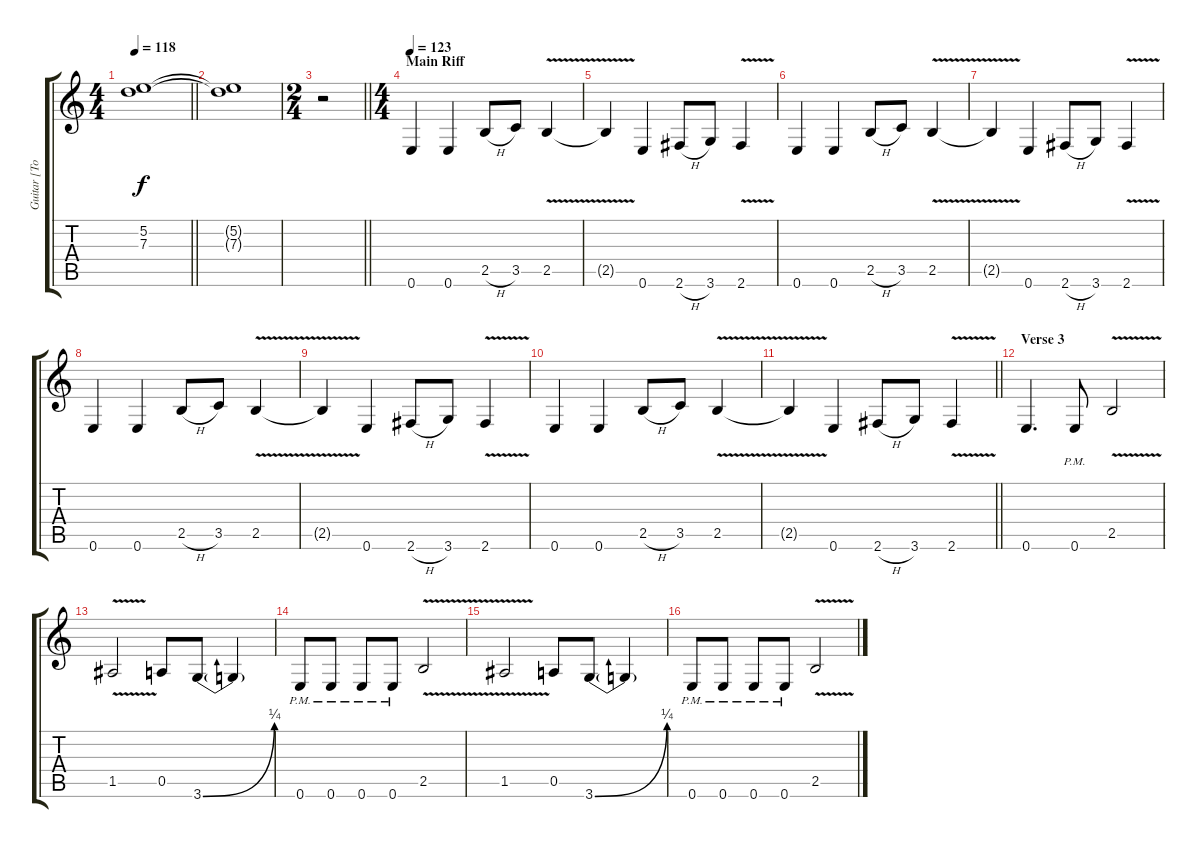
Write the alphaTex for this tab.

\track ("Guitar [Tony Iommi]" "Guitar [To") {instrument distortionguitar}
\staff {score tabs}
\tuning (E4 B3 G3 D3 A2 E2) {hide}
\ts (4 4)
\tempo 118
\clef g2
\barLineRight lightlight
\ks c
(5.2{t} 7.3{t}).1{dy f volume 0} |
\section ("" "")
(5.2{t} 7.3{t}).1 |
\ts (2 4)
\barLineRight lightlight
r.2 |
\ts (4 4)
\section ("" "Main Riff")
\tempo 123
0.6.4{volume 13} 0.6.4 2.5{h}.8 3.5.8 2.5{v}.4 |
2.5{t}.4 0.6.4 2.6{h}.8 3.6.8 2.6{v}.4 |
0.6.4 0.6.4 2.5{h}.8 3.5.8 2.5{v}.4 |
2.5{t}.4 0.6.4 2.6{h}.8 3.6.8 2.6{v}.4 |
0.6.4 0.6.4 2.5{h}.8 3.5.8 2.5{v}.4 |
2.5{t}.4 0.6.4 2.6{h}.8 3.6.8 2.6{v}.4 |
0.6.4 0.6.4 2.5{h}.8 3.5.8 2.5{v}.4 |
\barLineRight lightlight
2.5{t}.4 0.6.4 2.6{h}.8 3.6.8 2.6{v}.4 |
\section ("" "Verse 3")
0.6.4{d volume 10} 0.6{pm}.8 2.5{v}.2 |
1.5{v}.2 0.5.8 3.6{be (bend 0 0 60 1)}.8 3.6{t}.4 |
0.6{pm}.8 0.6{pm}.8 0.6{pm}.8 0.6{pm}.8 2.5{v}.2 |
1.5{v}.2 0.5.8 3.6{be (bend 0 0 60 1)}.8 3.6{t}.4 |
0.6{pm}.8 0.6{pm}.8 0.6{pm}.8 0.6{pm}.8 2.5{v}.2
